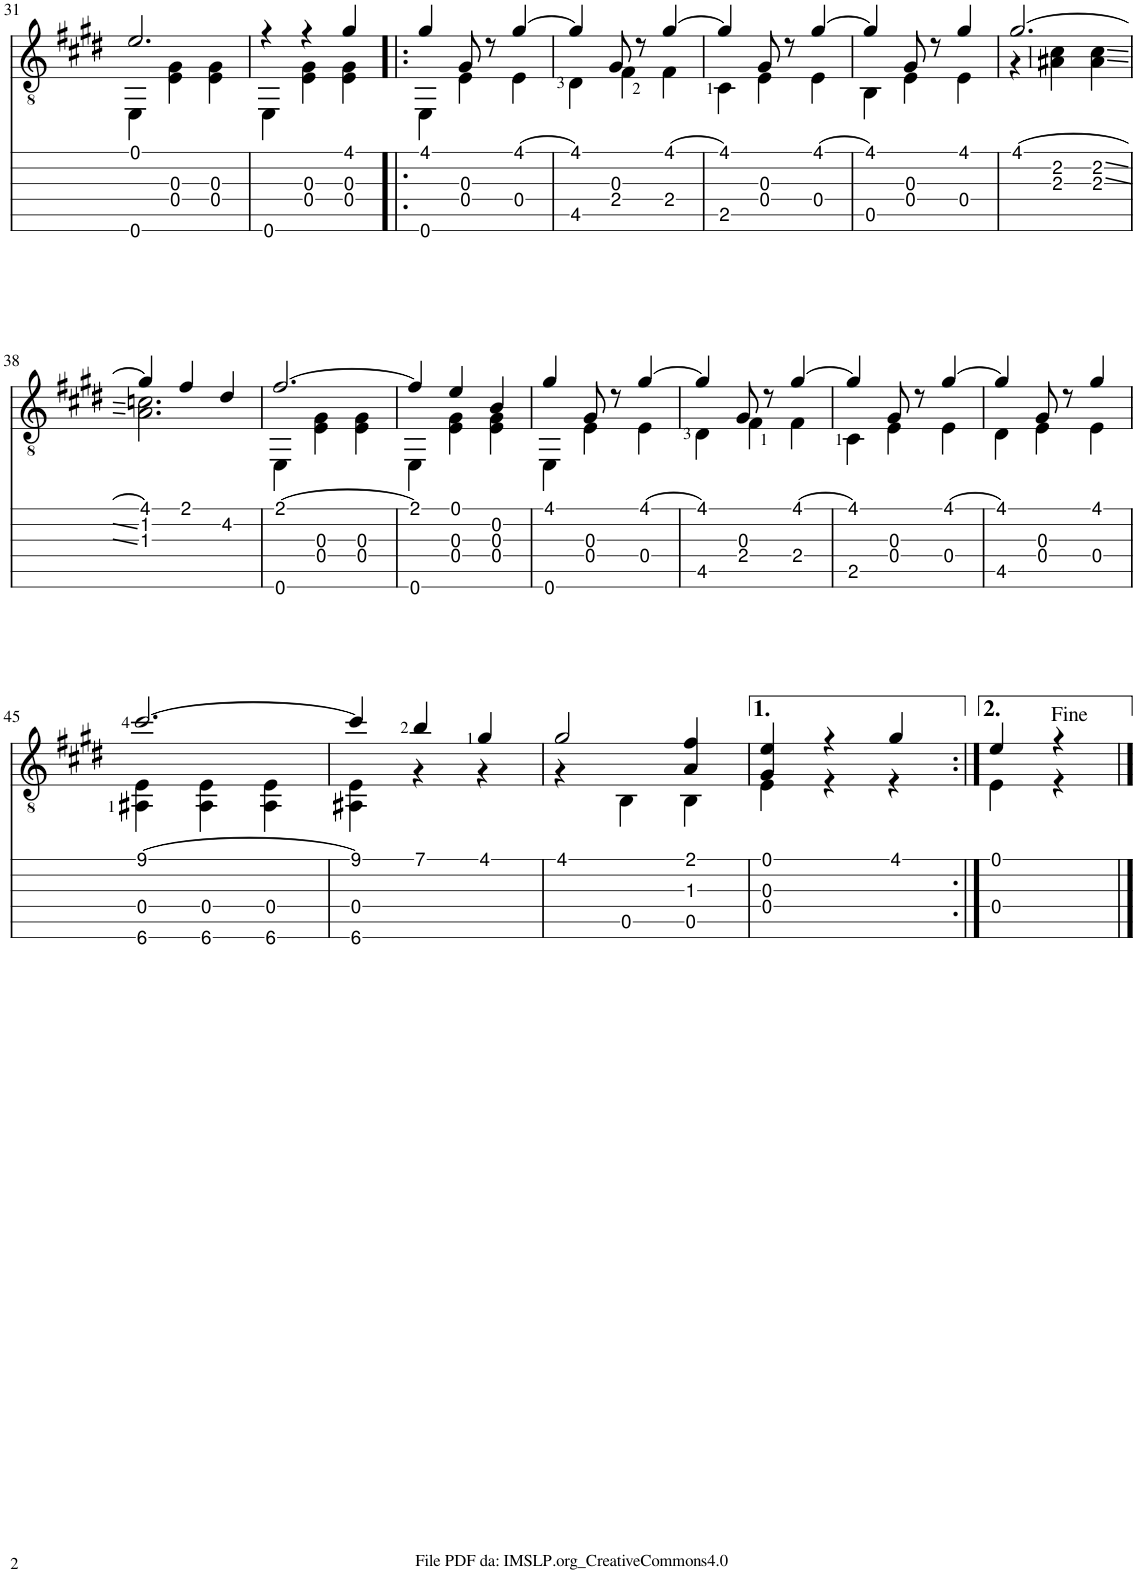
**kern	**kern
*part1	*part1
*staff2	*staff1
*I"Guitar	*
*I'Guit.	*
!!LO:PB:g=z
*	*clefGv2
*k[f#c#g#d#]	*k[f#c#g#d#]
*M3/4	*M3/4
=31	=31
*^	*^
2.e	4EE	2.e/	4EE\
.	4E 4G#	.	4E\ 4G#\
.	4E 4G#	.	4E\ 4G#\
=32	=32	=32	=32
4r	4EE	4r	4EE\
4r	4E 4G#	4r	4E\ 4G#\
4g#	4E 4G#	4g#/	4E\ 4G#\
=33!|:	=33!|:	=33!|:	=33!|:
4g#	4EE	4g#/	4EE\
8G#	4E	8G#/	4E\
8r	.	8r	.
[4g#	4E	[4g#/	4E\
=34	=34	=34	=34
4g#]	4D#	4g#/]	4D#\
8G#	4F#	8G#/	4F#\
8r	.	8r	.
[4g#	4F#	[4g#/	4F#\
=35	=35	=35	=35
4g#]	4C#	4g#/]	4C#\
8G#	4E	8G#/	4E\
8r	.	8r	.
[4g#	4E	[4g#/	4E\
=36	=36	=36	=36
4g#]	4BB	4g#/]	4BB\
8G#	4E	8G#/	4E\
8r	.	8r	.
4g#	4E	4g#/	4E\
=37	=37	=37	=37
[2.g#	4r	[2.g#/	4r
.	4A# 4c#	.	4A#X\ 4c#\
.	4A# 4c#	.	4A#\ 4c#\
!!LO:LB:g=z	!!
=38	=38	=38	=38
4g#]	2.A 2.c	4g#/]	2.A\ 2.cn\
4f#	.	4f#/	.
4d#	.	4d#/	.
=39	=39	=39	=39
[2.f#	4EE	[2.f#/	4EE\
.	4E 4G#	.	4E\ 4G#\
.	4E 4G#	.	4E\ 4G#\
=40	=40	=40	=40
4f#]	4EE	4f#/]	4EE\
4e	4E 4G#	4e/	4E\ 4G#\
4B	4E 4G#	4B/	4E\ 4G#\
=41	=41	=41	=41
4g#	4EE	4g#/	4EE\
8G#	4E	8G#/	4E\
8r	.	8r	.
[4g#	4E	[4g#/	4E\
=42	=42	=42	=42
4g#]	4D#	4g#/]	4D#\
8G#	4F#	8G#/	4F#\
8r	.	8r	.
[4g#	4F#	[4g#/	4F#\
=43	=43	=43	=43
4g#]	4C#	4g#/]	4C#\
8G#	4E	8G#/	4E\
8r	.	8r	.
[4g#	4E	[4g#/	4E\
=44	=44	=44	=44
4g#]	4D#	4g#/]	4D#\
8G#	4E	8G#/	4E\
8r	.	8r	.
4g#	4E	4g#/	4E\
!!LO:LB:g=z	!!
=45	=45	=45	=45
[2.cc#	4AA# 4E	[2.cc#/	4AA#X\ 4E\
.	4AA# 4E	.	4AA#\ 4E\
.	4AA# 4E	.	4AA#\ 4E\
=46	=46	=46	=46
4cc#]	4AA# 4E	4cc#/]	4AA#X\ 4E\
4b	4r	4b/	4r
4g#	4r	4g#/	4r
=47	=47	=47	=47
2g#	4r	2g#/	4r
.	4BB	.	4BB\
4A 4f#	4BB	4A/ 4f#/	4BB\
=48	=48	=48	=48
4G# 4e	4E	4G#/ 4e/	4E\
4r	4r	4r	4r
4g#	4r	4g#/	4r
=49:|!	=49:|!	=49:|!	=49:|!
4e	4E	4e/	4E\
4r	4r	4r	4r
*v	*v	*	*
*	*v	*v
==	==
*-	*-
